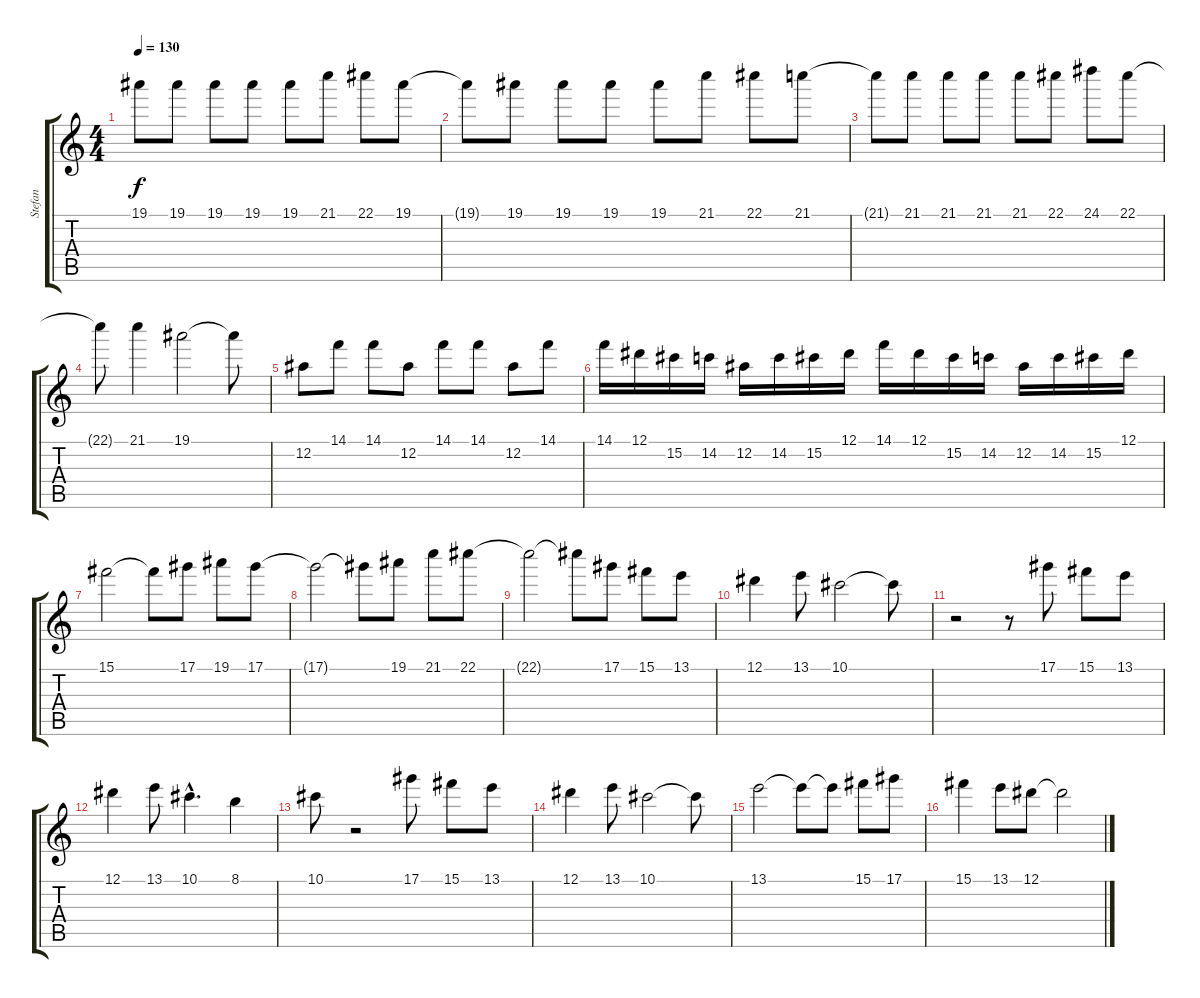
\track ("Stefan" "Stefan") {instrument distortionguitar}
\staff {score tabs}
\tuning (Eb4 Bb3 Gb3 Db3 Ab2 Eb2) {hide}
\ts (4 4)
\tempo 130
\clef g2
\ks c
19.1{t}.8{dy f} 19.1.8 19.1.8 19.1.8 19.1.8 21.1.8 22.1.8 19.1.8 |
19.1{t}.8 19.1.8 19.1.8 19.1.8 19.1.8 21.1.8 22.1.8 21.1.8 |
21.1{t}.8 21.1.8 21.1.8 21.1.8 21.1.8 22.1.8 24.1.8 22.1.8 |
22.1{t}.8 21.1.4 19.1.2 19.1{t}.8 |
12.2.8 14.1.8 14.1.8 12.2.8 14.1.8 14.1.8 12.2.8 14.1.8 |
14.1.16 12.1.16 15.2.16 14.2.16 12.2.16 14.2.16 15.2.16 12.1.16 14.1.16 12.1.16 15.2.16 14.2.16 12.2.16 14.2.16 15.2.16 12.1.16 |
15.1.2 15.1{t}.8 17.1.8 19.1.8 17.1.8 |
17.1{t}.2 17.1{t}.8 19.1.8 21.1.8 22.1.8 |
22.1{t}.2 22.1{t}.8 17.1.8 15.1.8 13.1.8 |
12.1.4 13.1.8 10.1.2 10.1{t}.8 |
r.2 r.8 17.1.8 15.1.8 13.1.8 |
12.1.4 13.1.8 10.1{hac}.4{d} 8.1.4 |
10.1.8 r.2 17.1.8 15.1.8 13.1.8 |
12.1.4 13.1.8 10.1.2 10.1{t}.8 |
13.1.2 13.1{t}.8 13.1{t}.8 15.1.8 17.1.8 |
15.1.4 13.1.8 12.1.8 12.1{t}.2
